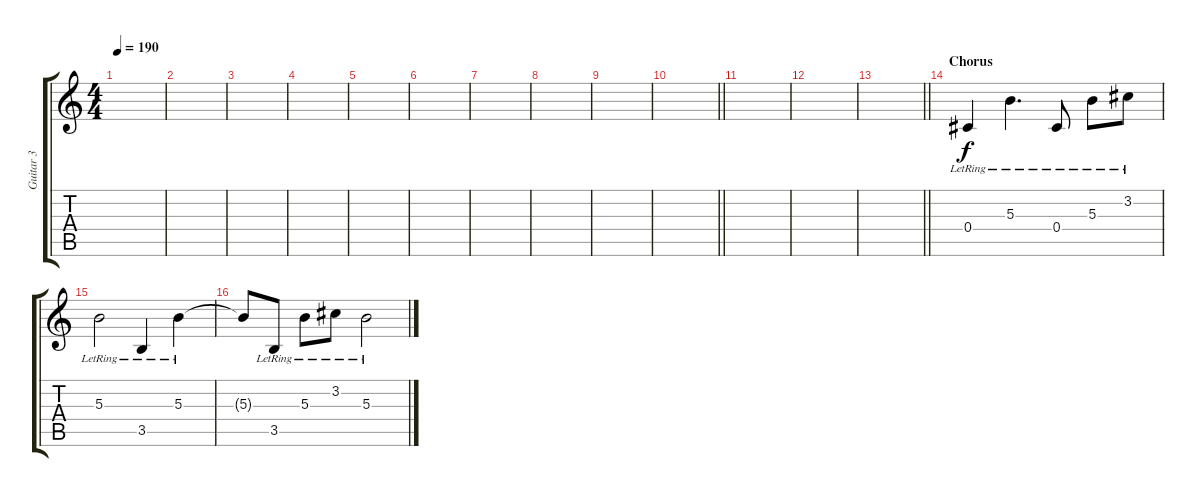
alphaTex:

\track ("Guitar 3" "Guitar 3") {instrument electricguitarjazz}
\staff {score tabs}
\tuning (Eb4 Bb3 Gb3 Db3 Ab2 Db2) {hide}
\ts (4 4)
\tempo 190
\clef g2
\ks c
|
|
|
|
|
|
|
|
|
\barLineRight lightlight
|
\section ("" "")
|
|
\barLineRight lightlight
|
\section ("" "Chorus")
0.4{lr}.4 5.3{lr}.4{d} 0.4{lr}.8 5.3{lr}.8 3.2{lr}.8 |
5.3{lr}.2 3.5{lr}.4 5.3{lr}.4 |
5.3{t}.8 3.5{lr}.8 5.3{lr}.8 3.2{lr}.8 5.3{lr}.2
